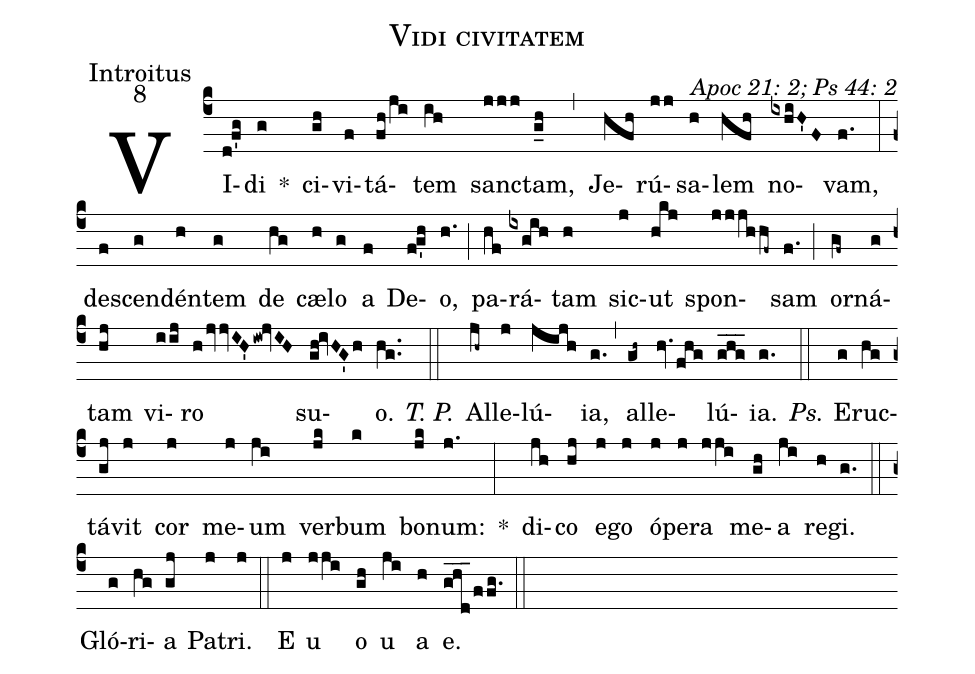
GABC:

name: Vidi civitatem;
office-part: Introitus;
mode: 8;
commentary: Apoc 21: 2; Ps 44: 2;
%%
(c4) VI(d!f'g)di(g) *() ci(gh)vi(f)tá(fh/ji)tem(ih) sanc(jjj)tam,(g_h) (,) Je(hfh)rú(jj)sa(h)lem(hfh) no(ixhiH'F)vam,(f.) (:)
de(f)scen(g)dén(h)tem(g) de(hg) cæ(h)lo(g) a(f) De(f!g'h)o,(h.) (;) pa(hf)rá(ixgih)tam(h) sic(j)ut(hkj) spon(jjjhhf~)sam(f.) (;) or(gf~)ná(g)tam(hj) vi(iij)ro(h/jvvIH'/!iw!jvIH) su(gh!ivHG'h)o.(hg..) <i>T. P.</i>(::)
Al(jh~)le(j)lú(jijh)ia,(g.) (,) al(gh~)le(hv./fhg)lú(ghg___)ia.(g.) (::)
<i>Ps.</i> E(g)ruc(hg)tá(gj)vit(j) cor(j) me(j)um(ji) ver(jk)bum(k) bo(jk)num:(j.) *(:)
di(jh)co(hj) e(j)go(j) ó(j)pe(j)ra(jji) me(gh)a(ji) re(h)gi.(g.) (::)
Gló(g)ri(hg)a(gj) Pa(j)tri.(j) (::)
E(j) u(jji) o(gh) u(ji) a(h) e.(ghd___/ffg.) (::)
